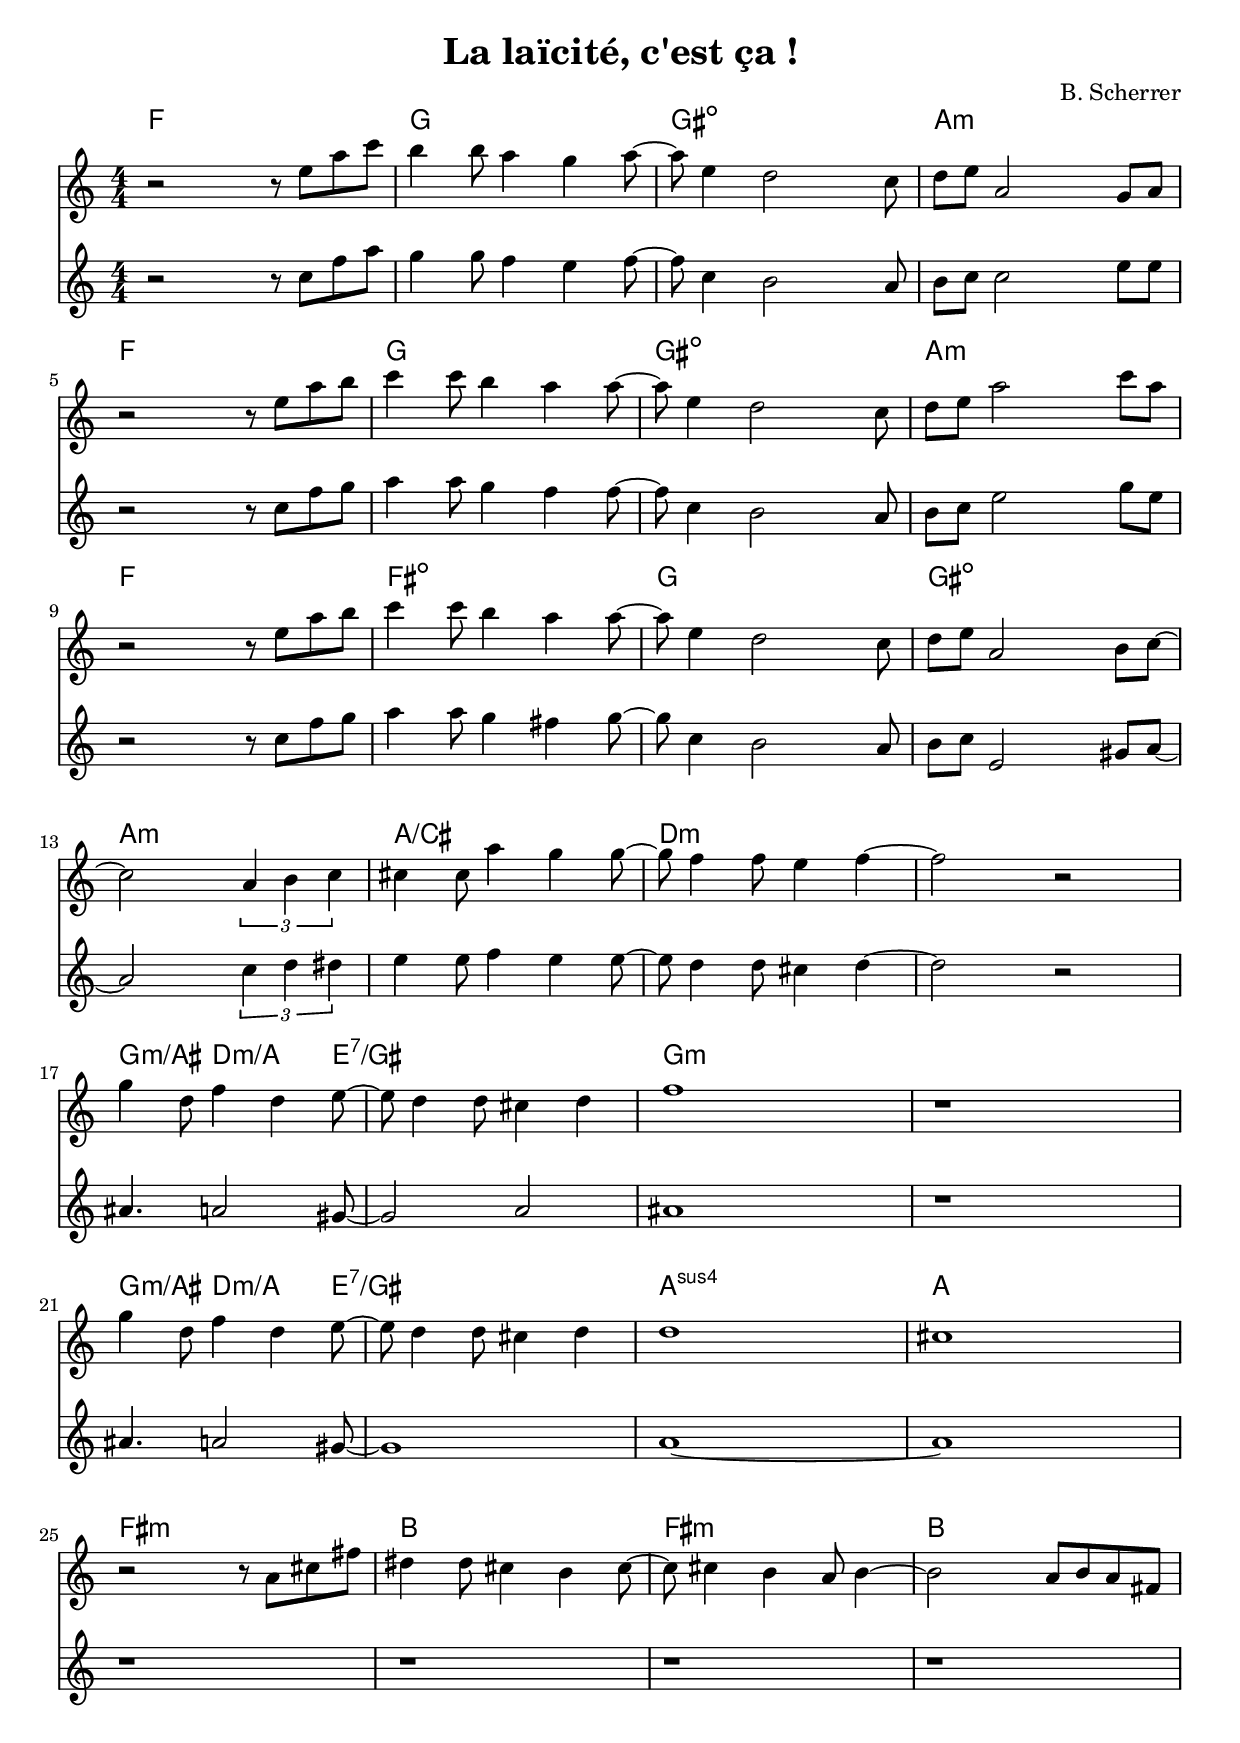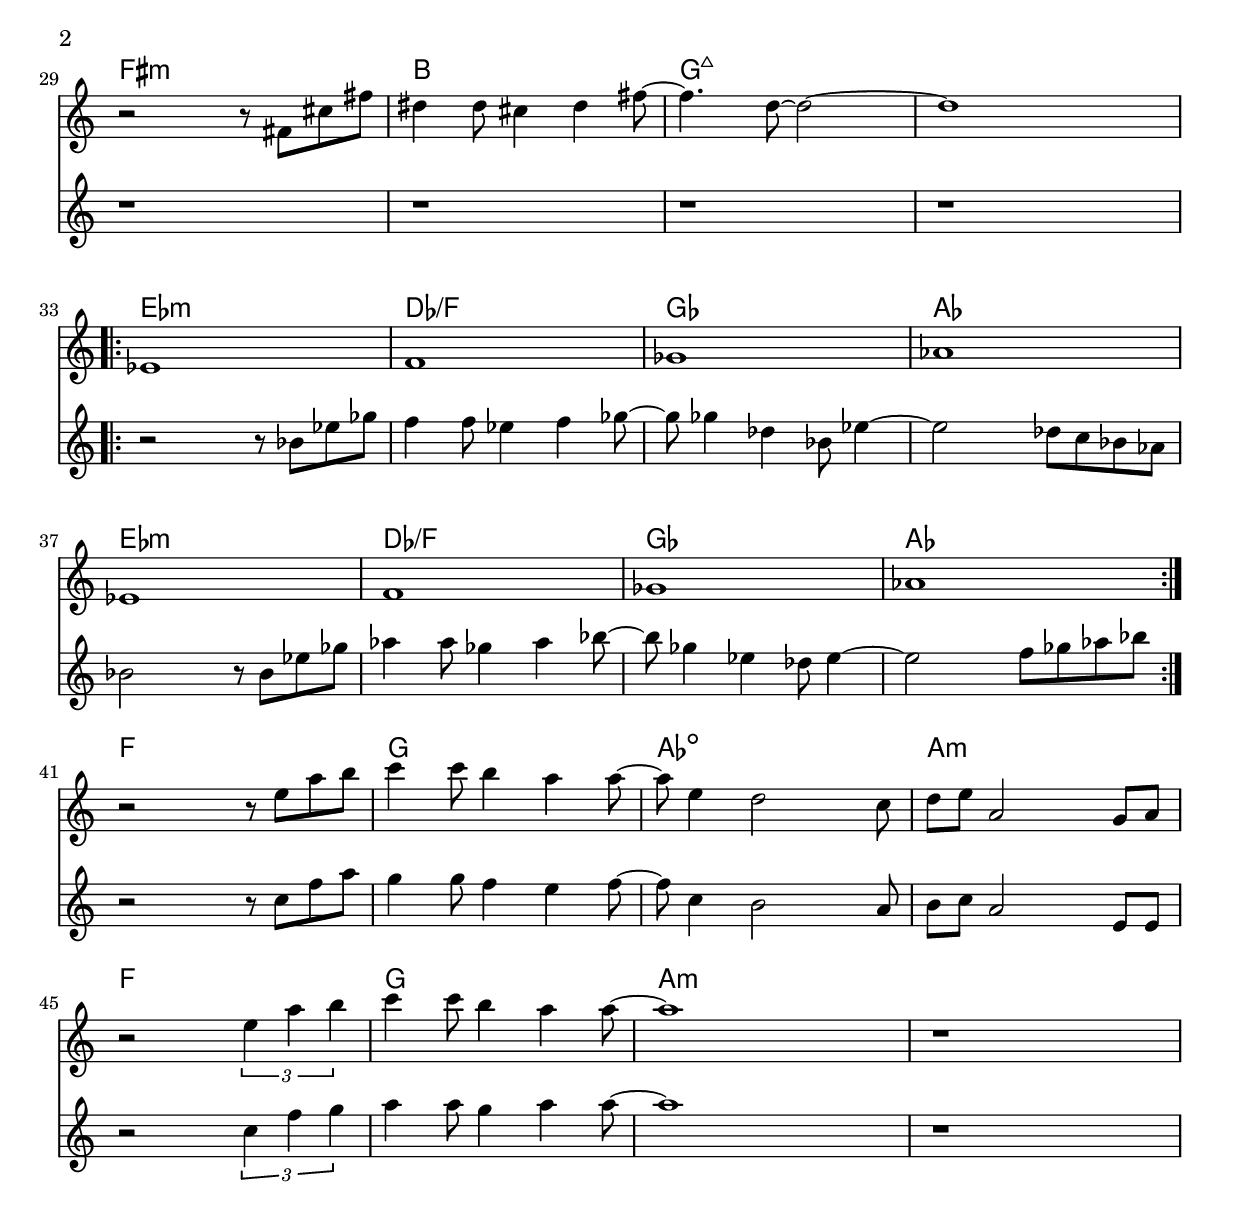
\version "2.18.2"	

noteCibleTransposition =   c   % c         % d pour Si b %  a, pour Mi b

ton = ""

indent = 0

melodie =  \relative c''{
  \key c \major
  \numericTimeSignature
  \time 4/4
  r2 r8 e a c | b4 b8 a4  g  a8~| a8 e4 d2 c8 d e a,2 g8 a \break
  r2 r8 e' a b | c4 c8 b4 a a8~| a8 e4 d2 c8 d e a2 c8 a \break
  r2 r8 e a b | c4 c8 b4 a a8~| a8 e4 d2 c8 d e a,2 b8 c~ \break
  c2 \tuplet 3/2 {a4 b c} | cis4 cis8 a'4 g g8~| g8 f4 f8 e4 f4~ | f2 r2 \break
  g4 d8 f4 d e8~|e8 d4 d8 cis4 d | f1 | r1 \break
  g4 d8 f4 d e8~|e8 d4 d8 cis4 d | d1 | cis \break
  %\key e \major
  r2 r8 a cis fis | dis4 dis8 cis4 b cis8~| cis8 cis4 b4 a8 b4~ | b2 a8 b a fis \break
  r2 r8 fis cis' fis | dis4 dis8 cis4 dis fis8~| fis4. d8~ d2~ | d1   \break
  %\key des \major
  \repeat volta 2 {
  ees,1 | f | ges | aes | %r2 r8 ais dis fis | eis4 eis8 dis4 eis fis8~| fis8 fis4 cis ais8 dis4~ | dis2 cis8 bis ais gis \break
  ees | f | ges | aes %ais2 r8 ais dis fis | gis4 gis8 fis4 gis ais8~| ais8 fis4 dis cis8 dis4~ | dis2 eis8 fis gis ais
  \break}
  %\key c \major
  r2 r8 e' a b | c4 c8 b4 a a8~| a8 e4 d2 c8 d  e  a,2 g8 a \break
  r2 \tuplet 3/2 {e'4 a b} | c4 c8 b4 a a8~| a1 | r1 \break
}

melodieb = \relative c''{
  \key c \major
  \numericTimeSignature
  \time 4/4
  r2 r8 c f a | g4 g8 f4  e  f8~| f8 c4 b2 a8 b c c2 e8 e \break
  r2 r8 c f g | a4 a8 g4 f f8~| f8 c4 b2 a8 b c e2 g8 e \break
  r2 r8 c f g | a4 a8 g4 fis g8~| g8 c,4 b2 a8 b c e,2 gis8 a~ \break
  a2 \tuplet 3/2 {c4 d dis} | e4 e8 f4 e e8~| e8 d4 d8 cis4 d4~ | d2 r2 \break
  ais4. a2 gis8~|gis2 a2  | ais1 | r1 \break
  ais4. a2 gis8~|gis1  | a1~ | a1 \break
  %\key e \major
  r1 | r1 | r1 | r1 %r2 r8 a cis fis | dis4 dis8 cis4 b cis8~| cis8 cis4 b4 a8 b4~ | b2 a8 b a fis \break
  r1 | r1 | r1 | r1 %r2 r8 a cis fis | dis4 dis8 cis4 dis fis8~| fis4. d8~ d2~ | d1   \break
  %\key des \major
  \repeat volta 2 {
  r2 r8 bes ees ges | f4 f8 ees4 f ges8~| ges8 ges4 des bes8 ees4~ | ees2 des8 c bes aes \break
  bes2 r8 bes ees ges | aes4 aes8 ges4 aes bes8~| bes8 ges4 ees des8 ees4~ | ees2 f8 ges aes bes \break}
  %\key c \major
  r2 r8 c, f a | g4 g8 f4  e  f8~| f8 c4 b2 a8 b c a2 e8 e \break
  r2 \tuplet 3/2 {c'4 f g} | a4 a8 g4 a a8~| a1 | r1 \break
}



harmonie =  \chordmode{  
  \repeat unfold 2 {f1 g gis:3-.5- a:m}
  f fis:3-.5- g gis:3-.5-
  a:m a/cis d:m s
  g4.:m/ais d2:m/a e1:7/gis s8 g1:m s1
  g4.:m/ais d2:m/a e1:7/gis s8 a1:sus a
  fis:m b fis:m b
  fis:m b g:maj7 s
  \repeat volta 2 { \repeat unfold 2 {ees1:m des/f ges aes} }
  f1 g aes:3-.5- a:m
  f1 g a:m s
}



\header {
  title = #(string-append "La laïcité, c'est ça !" ton )
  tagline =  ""
  composer = "B. Scherrer"
}



\score{
  <<
    \new ChordNames {
      \transpose c \noteCibleTransposition{
	\harmonie
      }
    }
    \new Staff { 
      \transpose c \noteCibleTransposition {
      \melodie
      }
    }
    \new Staff { 
      \transpose c \noteCibleTransposition {
      \melodieb
      }
    }
  >>
  \layout{ \context {      \Score      proportionalNotationDuration = #(ly:make-moment 4 30     )   } }
}






\score {
  <<
    \new Staff \with {midiInstrument = #"clarinet"}<< \unfoldRepeats{\melodie 
									   }  >>
    \new Staff \with {midiInstrument = #"vibraphone"}<< \unfoldRepeats{\melodieb 
                                 }  >>
    \new Staff \with {midiInstrument = #"electric piano 1"} << \unfoldRepeats{\harmonie
                          } >> 
  >>
\midi{ \tempo 4 = 160 }
}